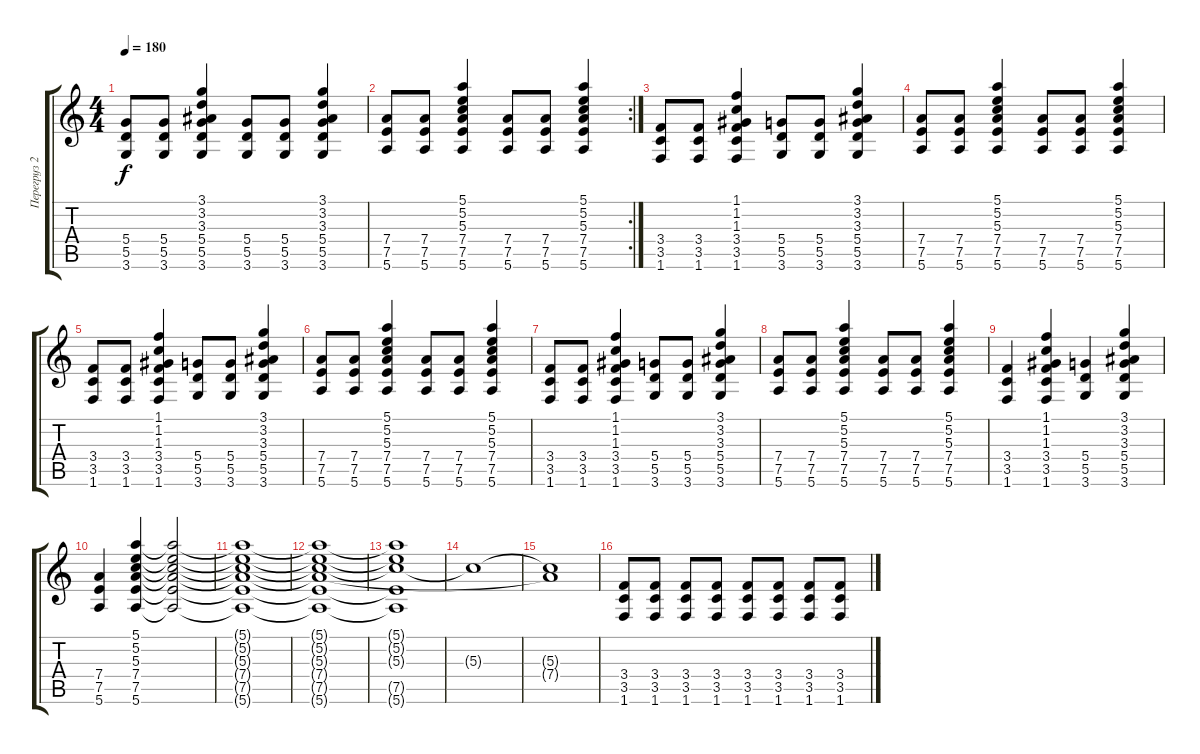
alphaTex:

\track ("Перегруз 2" "Перегруз 2") {instrument distortionguitar}
\staff {score tabs}
\tuning (E4 B3 G3 D3 A2 E2) {hide}
\ts (4 4)
\tempo 180
\clef g2
\ks c
(5.4 5.5 3.6).8{dy f} (5.4 5.5 3.6).8 (3.1 3.2 3.3 5.4 5.5 3.6).4 (5.4 5.5 3.6).8 (5.4 5.5 3.6).8 (3.1 3.2 3.3 5.4 5.5 3.6).4 |
\rc 2
(7.4 7.5 5.6).8 (7.4 7.5 5.6).8 (5.1 5.2 5.3 7.4 7.5 5.6).4 (7.4 7.5 5.6).8 (7.4 7.5 5.6).8 (5.1 5.2 5.3 7.4 7.5 5.6).4 |
(3.4 3.5 1.6).8 (3.4 3.5 1.6).8 (1.1 1.2 1.3 3.4 3.5 1.6).4 (5.4 5.5 3.6).8 (5.4 5.5 3.6).8 (3.1 3.2 3.3 5.4 5.5 3.6).4 |
(7.4 7.5 5.6).8 (7.4 7.5 5.6).8 (5.1 5.2 5.3 7.4 7.5 5.6).4 (7.4 7.5 5.6).8 (7.4 7.5 5.6).8 (5.1 5.2 5.3 7.4 7.5 5.6).4 |
(3.4 3.5 1.6).8 (3.4 3.5 1.6).8 (1.1 1.2 1.3 3.4 3.5 1.6).4 (5.4 5.5 3.6).8 (5.4 5.5 3.6).8 (3.1 3.2 3.3 5.4 5.5 3.6).4 |
(7.4 7.5 5.6).8 (7.4 7.5 5.6).8 (5.1 5.2 5.3 7.4 7.5 5.6).4 (7.4 7.5 5.6).8 (7.4 7.5 5.6).8 (5.1 5.2 5.3 7.4 7.5 5.6).4 |
(3.4 3.5 1.6).8 (3.4 3.5 1.6).8 (1.1 1.2 1.3 3.4 3.5 1.6).4 (5.4 5.5 3.6).8 (5.4 5.5 3.6).8 (3.1 3.2 3.3 5.4 5.5 3.6).4 |
(7.4 7.5 5.6).8 (7.4 7.5 5.6).8 (5.1 5.2 5.3 7.4 7.5 5.6).4 (7.4 7.5 5.6).8 (7.4 7.5 5.6).8 (5.1 5.2 5.3 7.4 7.5 5.6).4 |
(3.4 3.5 1.6).4 (1.1 1.2 1.3 3.4 3.5 1.6).4 (5.4 5.5 3.6).4 (3.1 3.2 3.3 5.4 5.5 3.6).4 |
(7.4 7.5 5.6).4 (5.1 5.2 5.3 7.4 7.5 5.6).4 (5.1{t} 5.2{t} 5.3{t} 7.4{t} 7.5{t} 5.6{t}).2 |
(5.1{t} 5.2{t} 5.3{t} 7.4{t} 7.5{t} 5.6{t}).1 |
(5.1{t} 5.2{t} 5.3{t} 7.4{t} 7.5{t} 5.6{t}).1 |
(5.1{t} 5.2{t} 5.3{t} 7.5{t} 5.6{t}).1 |
5.3{t}.1 |
(5.3{t} 7.4{t}).1 |
(3.4 3.5 1.6).8 (3.4 3.5 1.6).8 (3.4 3.5 1.6).8 (3.4 3.5 1.6).8 (3.4 3.5 1.6).8 (3.4 3.5 1.6).8 (3.4 3.5 1.6).8 (3.4 3.5 1.6).8
